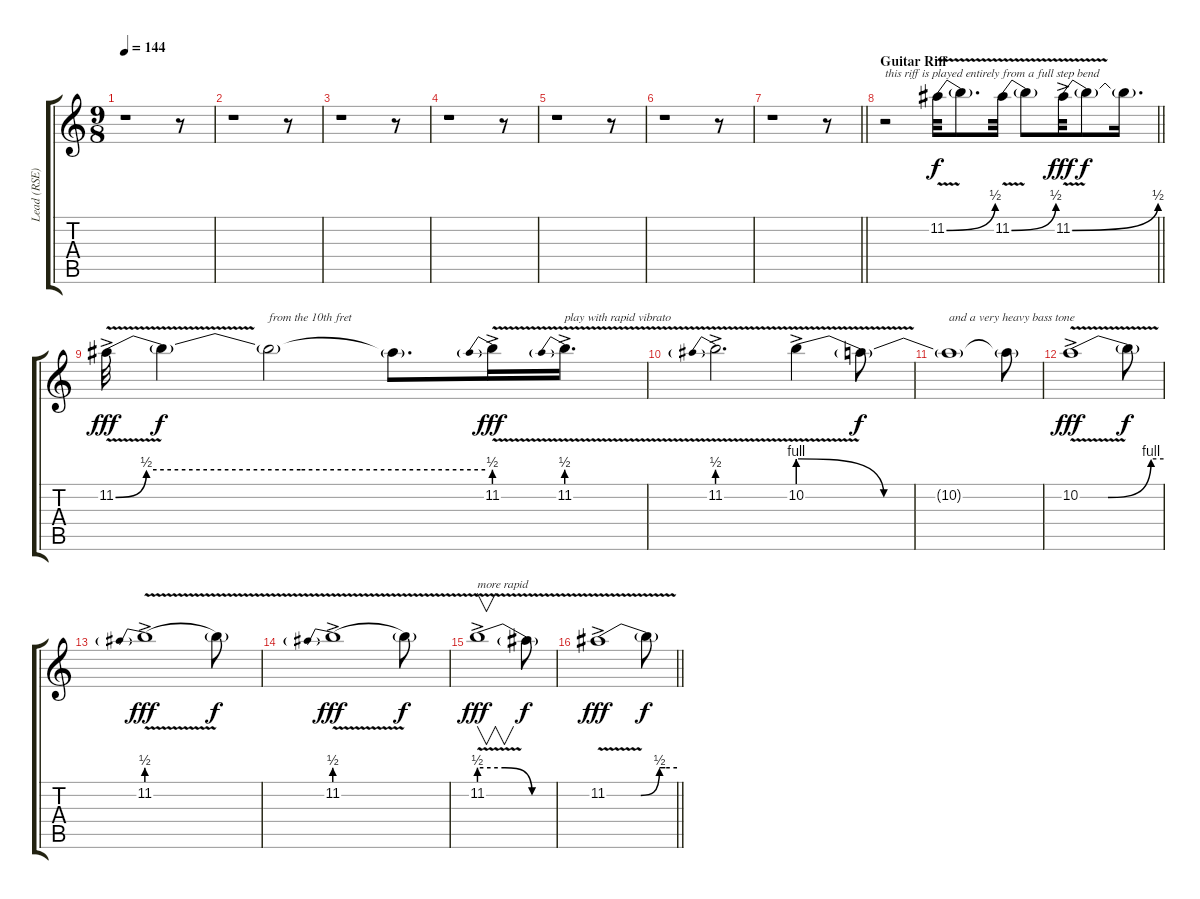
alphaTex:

\track ("Lead (RSE)" "Lead (RSE)") {instrument distortionguitar}
\staff {score tabs}
\tuning (E4 B3 G3 D3 A2 E2) {hide}
\ts (9 8)
\tempo 144
\clef g2
\ks c
r.1{dy f} r.8 |
r.1 r.8 |
r.1 r.8 |
r.1 r.8 |
r.1 r.8 |
r.1 r.8 |
\barLineRight lightlight
r.1 r.8 |
\section ("" "Guitar Riff")
\barLineRight lightlight
r.2{txt "this riff is played entirely from a full step bend"} 11.2{be (bend 0 0 60 2) v}.32 11.2{t}.8{d} 11.2{be (bend 0 0 60 2) v}.32 11.2{t}.8 11.2{be (bend 0 0 60 2) v ac}.32{dy fff} 11.2{t}.8{dy f} 11.2{t}.16{d} |
11.2{be (custom 0 0 5 2 16 2 30 2 60 2) v ac}.32{dy fff} 11.2{t}.4{dy f} 11.2{t}.2{txt "from the 10th fret"} 11.2{t}.8{d} 11.2{be (prebend 0 2 60 2) v ac}.16{dy fff} 11.2{be (prebend 0 2 60 2) v ac}.16{d txt "play with rapid vibrato"} |
11.2{be (prebend 0 2 60 2) v ac}.2{d} 10.2{be (custom 0 4 21 0 30 0 40 0 60 0) v ac}.4 10.2{t}.8{dy f} |
10.2{t}.1{txt "and a very heavy bass tone"} 10.2{t}.8 |
10.2{be (custom 0 0 20 0 51 4 60 4) v ac}.1{dy fff} 10.2{t}.8{dy f} |
11.2{be (prebend 0 2 60 2) v ac}.1{dy fff} 11.2{t}.8{dy f} |
11.2{be (prebend 0 2 60 2) v ac}.1{dy fff} 11.2{t}.8{dy f} |
11.2{be (custom 0 2 20 2 41 0 60 0) v ac}.1{v txt "more rapid" dy fff} 11.2{t}.8{dy f} |
\barLineRight lightlight
11.2{be (custom 0 0 29 0 45 2 50 2 60 2) v ac}.1{dy fff} 11.2{t}.8{dy f}
